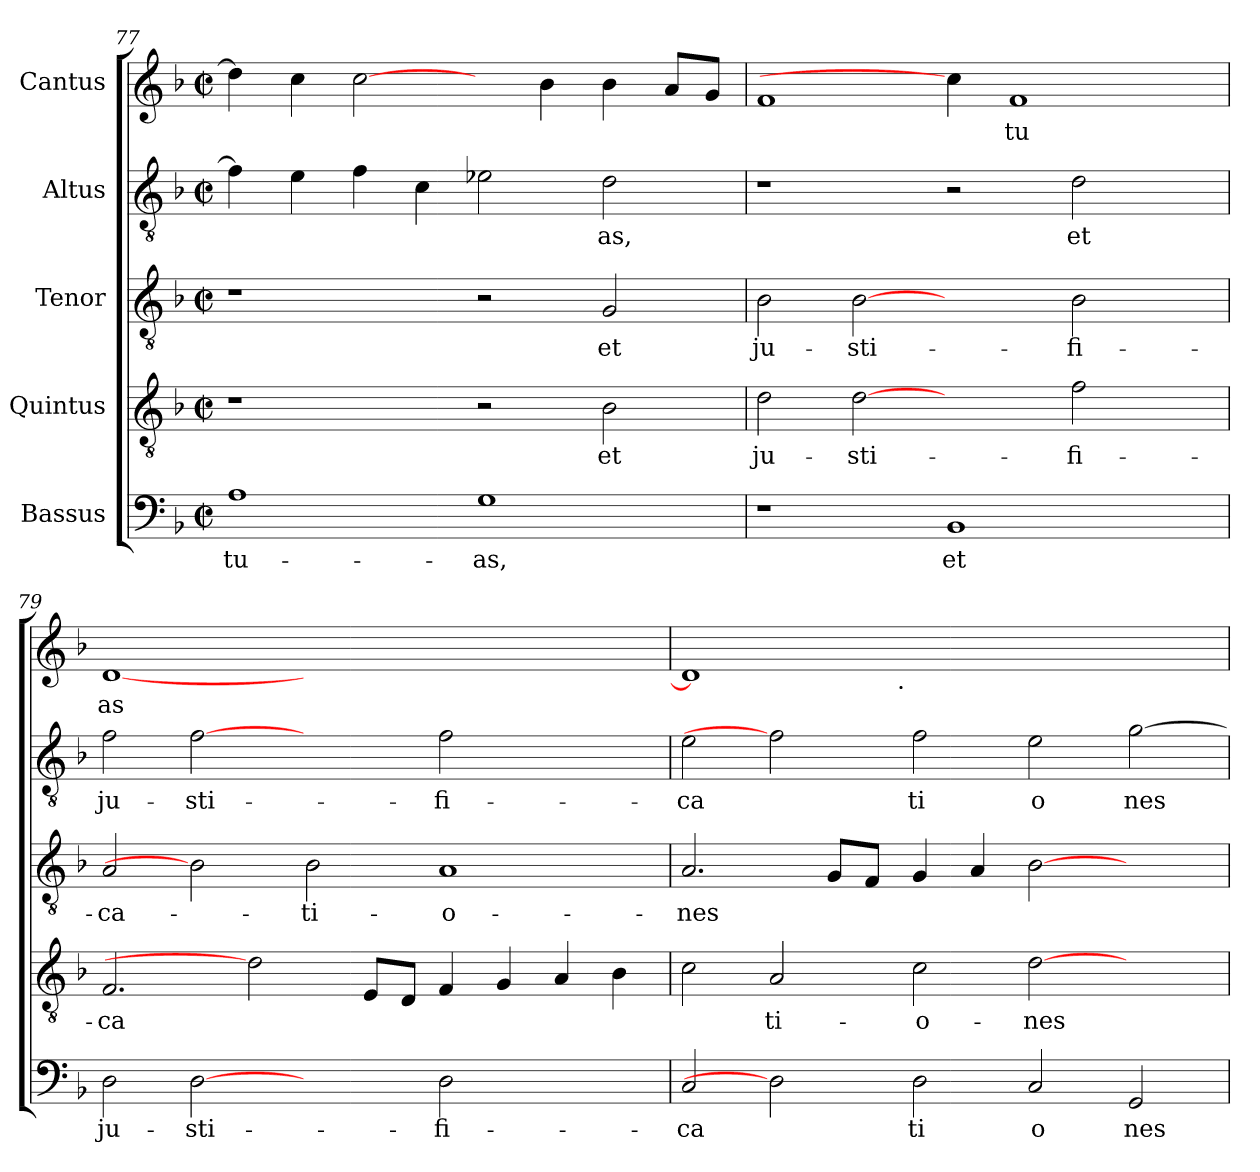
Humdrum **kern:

**kern	**text	**kern	**text	**kern	**text	**kern	**text	**kern	**text
*part5	*part5	*part4	*part4	*part3	*part3	*part2	*part2	*part1	*part1
*staff5	*staff5	*staff4	*staff4	*staff3	*staff3	*staff2	*staff2	*staff1	*staff1
*I"Bassus	*	*I"Quintus	*	*I"Tenor	*	*I"Altus	*	*I"Cantus	*
*clefF4	*	*clefGv2	*	*clefGv2	*	*clefGv2	*	*clefG2	*
*k[b-]	*	*k[b-]	*	*k[b-]	*	*k[b-]	*	*k[b-]	*
*F:	*	*F:	*	*F:	*	*F:	*	*F:	*
*M2/2	*	*M2/2	*	*M2/2	*	*M2/2	*	*M2/2	*
*met(c|)	*	*met(c|)	*	*met(c|)	*	*met(c|)	*	*met(c|)	*
=77	=77	=77	=77	=77	=77	=77	=77	=77	=77
!	!LO:LY:b:cj	!	!	!	!	!	!LO:LY:b:cj	!	!LO:LY:b:cj
1A	tu-	1r	.	1r	.	4f\]	--	4dd\]	.
!	!	!	!	!	!	!	!LO:LY:b:cj	!	!LO:LY:b:cj
.	.	.	.	.	.	4e\	--	4cc\	.
!	!	!	!	!	!	!	!LO:LY:b:cj	!	!LO:LY:b:cj
.	.	.	.	.	.	4f\	--	[2cc\	.
!	!	!	!	!	!	!	!LO:LY:b:cj	!	!
.	.	.	.	.	.	4c\	--	.	.
!	!LO:LY:b:cj	!	!	!	!	!	!LO:LY:b:cj	!	!
1G	-as,	2r	.	2r	.	2e-X\	--	4ryy	.
!	!	!	!	!	!	!	!	!	!LO:LY:b:cj
.	.	.	.	.	.	.	.	4b-\	.
!	!	!	!LO:LY:b:cj	!	!LO:LY:b:cj	!	!LO:LY:b:cj	!	!LO:LY:b:cj
.	.	2B-\	et	2G/	et	2d\	-as,	4b-\	.
!	!	!	!	!	!	!	!	!	!LO:LY:b:cj
.	.	.	.	.	.	.	.	8a/L	.
!	!	!	!	!	!	!	!	!	!LO:LY:b:cj
.	.	.	.	.	.	.	.	8g/J	.
=78	=78	=78	=78	=78	=78	=78	=78	=78	=78
!	!	!	!LO:LY:b:cj	!	!LO:LY:b:cj	!	!	!	!LO:LY:b:cj
1r	.	2d\	ju-	2B-\	ju-	1r	.	1f	.
!	!	!	!LO:LY:b:cj	!	!LO:LY:b:cj	!	!	!	!
.	.	[2d	-sti-	[2B-	-sti-	.	.	.	.
!	!LO:LY:b:cj	!	!	!	!	!	!	!	!
1BB-	et	2ryy	.	2ryy	.	2r	.	4cc\]	.
!	!	!	!	!	!	!	!	!	!LO:LY:b:cj
.	.	.	.	.	.	.	.	1f	tu
!	!	!	!LO:LY:b:cj	!	!LO:LY:b:cj	!	!LO:LY:b:cj	!	!
.	.	2f\	-fi-	2B-\	-fi-	2d\	et	.	.
4ryy	.	4ryy	.	4ryy	.	4ryy	.	.	.
=79	=79	=79	=79	=79	=79	=79	=79	=79	=79
!	!LO:LY:b:cj	!	!LO:LY:b:cj	!	!LO:LY:b:cj	!	!LO:LY:b:cj	!	!LO:LY:b:cj
2D\	ju-	2.F/	-ca-	2A/	-ca-	2f\	ju-	[1d	as
!	!LO:LY:b:cj	!	!	!	!	!	!LO:LY:b:cj	!	!
[2D	-sti-	.	.	2B-]	.	[2f	-sti-	.	.
.	.	2d]	.	.	.	.	.	.	.
!	!	!	!	!	!LO:LY:b:cj	!	!	!	!
2ryy	.	.	.	2B-\	-ti-	2ryy	.	1.ryy	.
!	!	!	!LO:LY:b:cj	!	!	!	!	!	!
.	.	8E/L	--	.	.	.	.	.	.
!	!	!	!LO:LY:b:cj	!	!	!	!	!	!
.	.	8D/J	--	.	.	.	.	.	.
!	!LO:LY:b:cj	!	!LO:LY:b:cj	!	!LO:LY:b:cj	!	!LO:LY:b:cj	!	!
2D\	-fi-	4F/	--	1A	-o-	2f\	-fi-	.	.
!	!	!	!LO:LY:b:cj	!	!	!	!	!	!
.	.	4G/	--	.	.	.	.	.	.
!	!	!	!LO:LY:b:cj	!	!	!	!	!	!
2ryy	.	4A/	--	.	.	2ryy	.	.	.
!	!	!	!LO:LY:b:cj	!	!	!	!	!	!
.	.	4B-\	--	.	.	.	.	.	.
!!LO:PB:g=z
=80	=80	=80	=80	=80	=80	=80	=80	=80	=80
!	!LO:LY:b:cj	!	!LO:LY:b:cj	!	!LO:LY:b:cj	!	!LO:LY:b:cj	!	!
*	*	*	*	*	*	*	*	*^	*
2C/	-ca	2c\	--	2.A/	-nes	2e\	-ca	1d]	2ryy	.
!	!	!	!LO:LY:b:cj	!	!	!	!	!	!	!
2D]	.	2A/	-ti-	.	.	2f]	.	.	4...ryy	.
!	!	!	!	!	!LO:LY:b:cj	!	!	!	!	!
.	.	.	.	8G/L	.	.	.	.	.	.
!	!	!	!	!	!LO:LY:b:cj	!	!	!	!	!
.	.	.	.	8F/J	.	.	.	.	.	.
!	!	!	!	!	!	!	!	!	!LO:TX:b:t=.	!
.	.	.	.	.	.	.	.	.	1ryy	.
!	!LO:LY:b:cj	!	!LO:LY:b:cj	!	!LO:LY:b:cj	!	!LO:LY:b:cj	!	!	!
2D\	ti	2c\	-o-	4G/	.	2f\	ti	1.ryy	.	.
!	!	!	!	!	!LO:LY:b:cj	!	!	!	!	!
.	.	.	.	4A/	.	.	.	.	.	.
!	!LO:LY:b:cj	!	!LO:LY:b:cj	!	!LO:LY:b:cj	!	!LO:LY:b:cj	!	!	!
2C/	o	[>2d\	-nes	[>2B-\	.	2e\	o	.	.	.
.	.	.	.	.	.	.	.	.	2ryy	.
!	!LO:LY:b:cj	!	!	!	!	!	!LO:LY:b:cj	!	!	!
2GG/	nes	2ryy	.	2ryy	.	[>2g\	nes	.	.	.
.	.	.	.	.	.	.	.	.	32ryy	.
*	*	*	*	*	*	*	*	*v	*v	*
=	=	=	=	=	=	=	=	=	=
*-	*-	*-	*-	*-	*-	*-	*-	*-	*-
